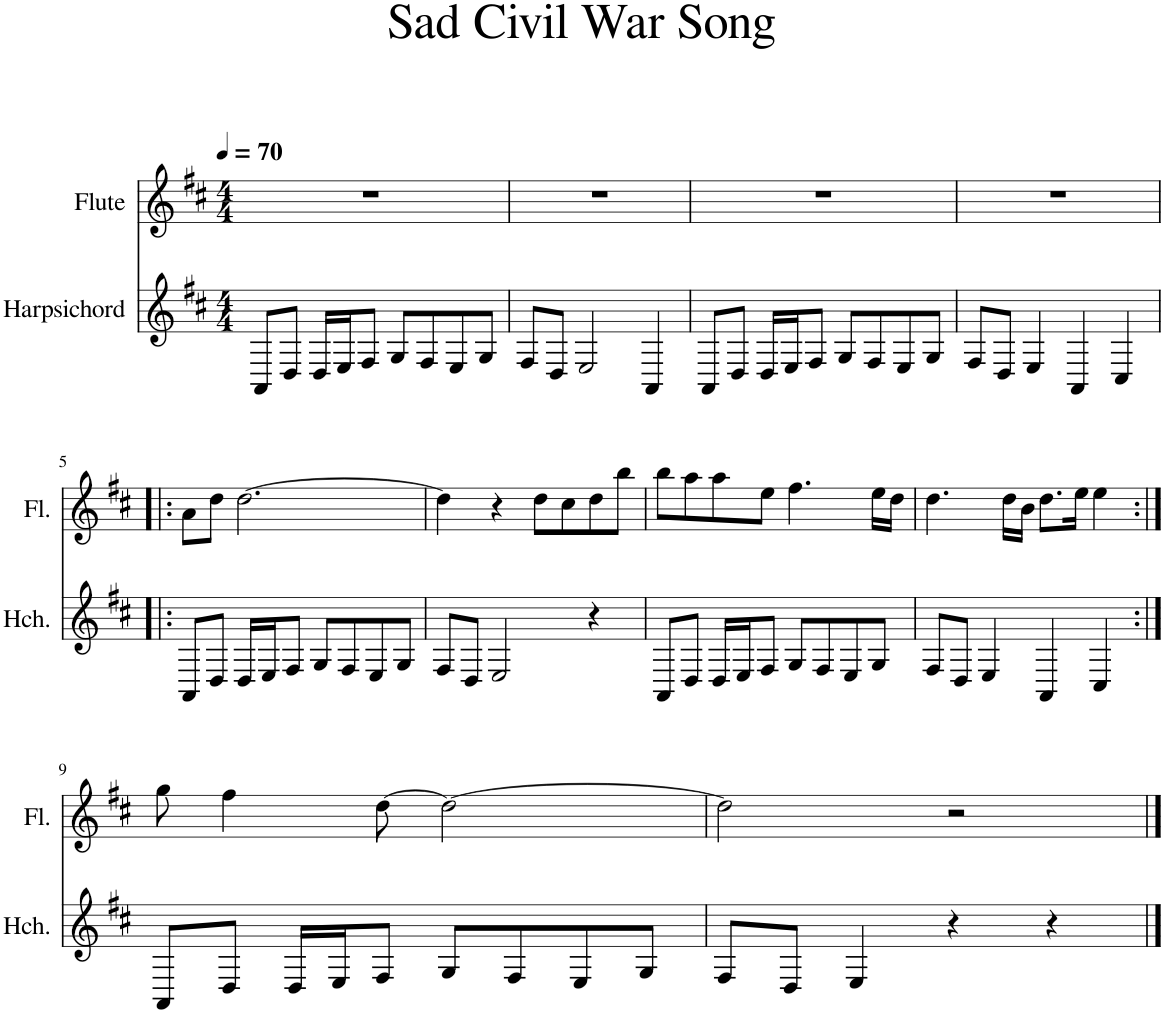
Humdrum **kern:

**kern	**kern
*part2	*part1
*staff2	*staff1
*I"Harpsichord	*I"Flute
*I'Hch.	*I'Fl.
*clefG2	*clefG2
*k[f#c#]	*k[f#c#]
*M4/4	*M4/4
*MM70	*MM70
=1	=1
8AA/L	1r
8D/J	.
16D/LL	.
16E/J	.
8F#/J	.
8G/L	.
8F#/	.
8E/	.
8G/J	.
=2	=2
8F#/L	1r
8D/J	.
2E/	.
4AA/	.
=3	=3
8AA/L	1r
8D/J	.
16D/LL	.
16E/J	.
8F#/J	.
8G/L	.
8F#/	.
8E/	.
8G/J	.
=4	=4
8F#/L	1r
8D/J	.
4E/	.
4AA/	.
4C#/	.
!!LO:LB:g=z
=5!|:	=5!|:
8AA/L	8a\L
8D/J	8dd\J
16D/LL	[2.dd\
16E/J	.
8F#/J	.
8G/L	.
8F#/	.
8E/	.
8G/J	.
=6	=6
8F#/L	4dd\]
8D/J	.
2E/	4r
.	8dd\L
.	8cc#\
4r	8dd\
.	8bb\J
=7	=7
8AA/L	8bb\L
8D/J	8aa\
16D/LL	8aa\
16E/J	.
8F#/J	8ee\J
8G/L	4.ff#\
8F#/	.
8E/	.
8G/J	16ee\LL
.	16dd\JJ
=8	=8
8F#/L	4.dd\
8D/J	.
4E/	.
.	16dd\LL
.	16b\JJ
4AA/	8.dd\L
.	16ee\Jk
4C#/	4ee\
!!LO:LB:g=z
=9:|!	=9:|!
8AA/L	8gg\
8D/J	4ff#\
16D/LL	.
16E/J	.
8F#/J	[8dd\
8G/L	2dd\_
8F#/	.
8E/	.
8G/J	.
=10	=10
8F#/L	2dd\]
8D/J	.
4E/	.
4r	2r
4r	.
==	==
*-	*-
